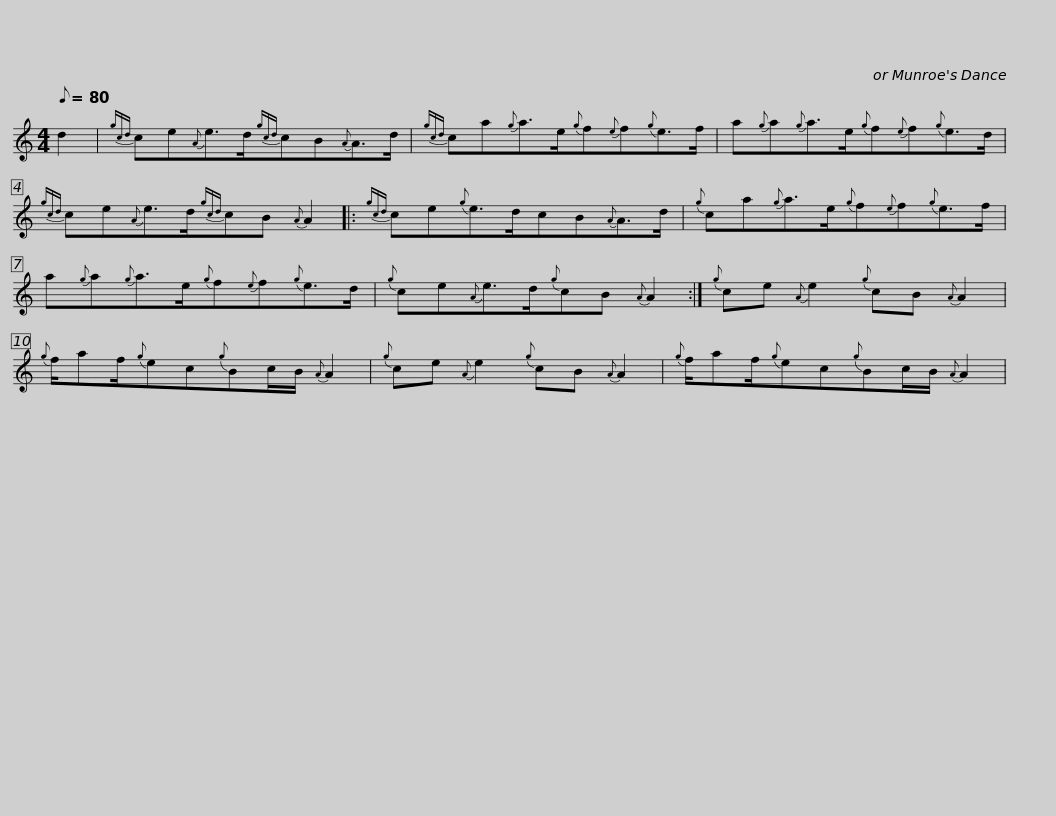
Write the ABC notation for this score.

X:1
L:1/8
Q:1/8=80
M:4/4
I:linebreak $
K:C
V:1 treble
V:1
 d2 |{gcd} ce{A}e>d{gcd}cB{A}A>d |{gcd} ca{g}a>e{g}f{e}f{g}e>f |$ a{g}a{g}a>e{g}f{e}f{g}e>d |{gcd} ce{A}e>d{gcd}cB{A} A2 |: %5
{gcd} ce{g}e>dcB{A}A>d |${g} ca{g}a>e{g}f{e}f{g}e>f | a{g}a{g}a>e{g}f{e}f{g}e>d |{g} ce{A}e>d{g}cB{A} A2 :|${g} ce{A} e2{g} cB{A} A2 | %10
{g} f/af/{g}ec{g}Bc/B/{A} A2 |{g} ce{A} e2{g} cB{A} A2 |${g} f/af/{g}ec{g}Bc/B/{A} A2 | %13
